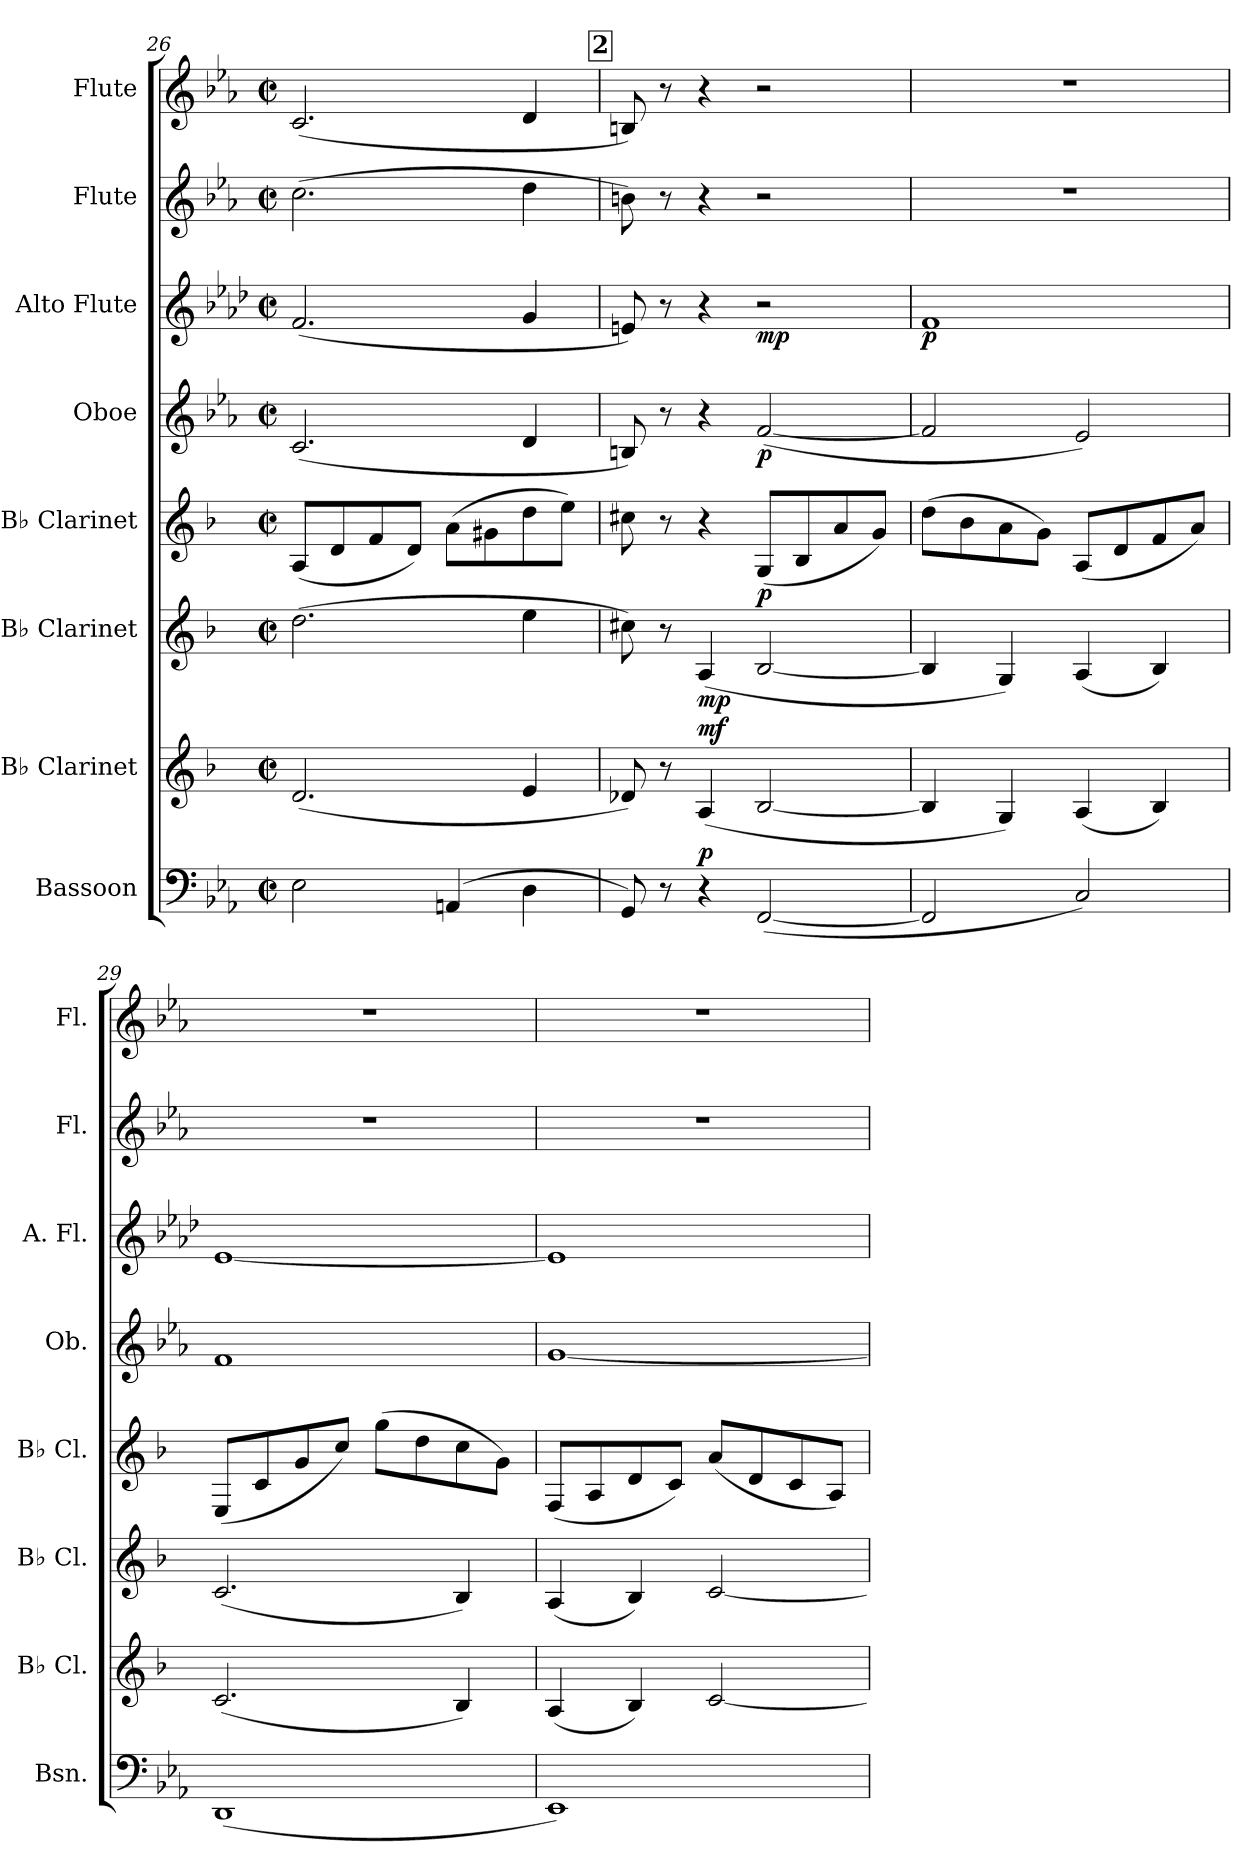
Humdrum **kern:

**kern	**dynam	**kern	**dynam	**kern	**dynam	**kern	**kern	**dynam	**kern	**dynam	**kern	**kern
*part8	*part8	*part7	*part7	*part6	*part6	*part5	*part4	*part4	*part3	*part3	*part2	*part1
*staff8	*staff8	*staff7	*staff7	*staff6	*staff6	*staff5	*staff4	*staff4	*staff3	*staff3	*staff2	*staff1
*I"Bassoon	*	*I"B♭ Clarinet	*	*I"B♭ Clarinet	*	*I"B♭ Clarinet	*I"Oboe	*	*I"Alto Flute	*	*I"Flute	*I"Flute
*I'Bsn.	*	*I'B♭ Cl.	*	*I'B♭ Cl.	*	*I'B♭ Cl.	*I'Ob.	*	*I'A. Fl.	*	*I'Fl.	*I'Fl.
*clefF4	*	*clefG2	*	*clefG2	*	*clefG2	*clefG2	*	*clefG2	*	*clefG2	*clefG2
*	*	*ITrd1c2	*	*ITrd1c2	*	*ITrd1c2	*	*	*ITrd3c5	*	*	*
*k[b-e-a-]	*	*k[b-e-a-]	*	*k[b-e-a-]	*	*k[b-e-a-]	*k[b-e-a-]	*	*k[b-e-a-]	*	*k[b-e-a-]	*k[b-e-a-]
*M2/2	*	*M2/2	*	*M2/2	*	*M2/2	*M2/2	*	*M2/2	*	*M2/2	*M2/2
*met(c|)	*	*met(c|)	*	*met(c|)	*	*met(c|)	*met(c|)	*	*met(c|)	*	*met(c|)	*met(c|)
=26	=26	=26	=26	=26	=26	=26	=26	=26	=26	=26	=26	=26
2E-\	.	(<2.c/	.	(>2.cc\	.	(<8G/L	(<2.c/	.	(<2.c/	.	(>2.cc\	(<2.c/
.	.	.	.	.	.	8c/	.	.	.	.	.	.
.	.	.	.	.	.	8e-/	.	.	.	.	.	.
.	.	.	.	.	.	8c/J)	.	.	.	.	.	.
(>4AAn/	.	.	.	.	.	(>8g\L	.	.	.	.	.	.
.	.	.	.	.	.	8f#X\	.	.	.	.	.	.
4D\	.	4d/	.	4dd\	.	8cc\	4d/	.	4d/	.	4dd\	4d/
.	.	.	.	.	.	8dd\J)	.	.	.	.	.	.
!!LO:LB:g=z
!!LO:REH:place=s1:a:B:fs=14:t=2
=27	=27	=27	=27	=27	=27	=27	=27	=27	=27	=27	=27	=27
8GG/)	.	8c-X/)	.	8bn\)	.	8bn\	8Bn/)	.	8Bn/)	.	8bn\)	8Bn/)
8r	.	8r	.	8r	.	8r	8r	.	8r	.	8r	8r
!	!LO:DY:a	!	!LO:DY:a	!	!LO:DY:b	!	!	!	!	!	!	!
4r	p	(<4G/	mf	(<4G/	mp	4r	4r	.	4r	.	4r	4r
!	!LO:DY:b	!	!	!	!	!	!	!	!	!	!	!
!	!LO:DY:n=1:b	!	!	!	!LO:DY:a	!	!	!LO:DY:b	!	!LO:DY:b	!	!
(<[2FF/	mp p	[2A-/	.	[2A-/	p	(<8F/L	(<[2f/	p	2r	mp	2r	2r
.	.	.	.	.	.	8A-/	.	.	.	.	.	.
.	.	.	.	.	.	8g/	.	.	.	.	.	.
.	.	.	.	.	.	8f/J)	.	.	.	.	.	.
=28	=28	=28	=28	=28	=28	=28	=28	=28	=28	=28	=28	=28
!	!	!	!	!	!	!	!	!	!	!LO:DY:b	!	!
2FF/]	.	4A-/]	.	4A-/]	.	(>8cc\L	2f/]	.	1c	p	1r	1r
.	.	.	.	.	.	8a-\	.	.	.	.	.	.
.	.	4F/)	.	4F/)	.	8g\	.	.	.	.	.	.
.	.	.	.	.	.	8f\J)	.	.	.	.	.	.
2C/)	.	(<4G/	.	(<4G/	.	(<8G/L	2e-/)	.	.	.	.	.
.	.	.	.	.	.	8c/	.	.	.	.	.	.
.	.	4A-/)	.	4A-/)	.	8e-/	.	.	.	.	.	.
.	.	.	.	.	.	8g/J)	.	.	.	.	.	.
=29	=29	=29	=29	=29	=29	=29	=29	=29	=29	=29	=29	=29
(<1DD	.	(<2.B-/	.	(<2.B-/	.	(<8D/L	1f	.	[1B-	.	1r	1r
.	.	.	.	.	.	8B-/	.	.	.	.	.	.
.	.	.	.	.	.	8f/	.	.	.	.	.	.
.	.	.	.	.	.	8b-/J)	.	.	.	.	.	.
.	.	.	.	.	.	(>8ff\L	.	.	.	.	.	.
.	.	.	.	.	.	8cc\	.	.	.	.	.	.
.	.	4A-/)	.	4A-/)	.	8b-\	.	.	.	.	.	.
.	.	.	.	.	.	8f\J)	.	.	.	.	.	.
=30	=30	=30	=30	=30	=30	=30	=30	=30	=30	=30	=30	=30
1EE-)	.	(<4G/	.	(<4G/	.	(<8E-/L	[1g	.	1B-]	.	1r	1r
.	.	.	.	.	.	8G/	.	.	.	.	.	.
.	.	4A-/)	.	4A-/)	.	8c/	.	.	.	.	.	.
.	.	.	.	.	.	8B-/J)	.	.	.	.	.	.
.	.	[2B-/	.	[2B-/	.	(<8g/L	.	.	.	.	.	.
.	.	.	.	.	.	8c/	.	.	.	.	.	.
.	.	.	.	.	.	8B-/	.	.	.	.	.	.
.	.	.	.	.	.	8G/J)	.	.	.	.	.	.
=	=	=	=	=	=	=	=	=	=	=	=	=
*-	*-	*-	*-	*-	*-	*-	*-	*-	*-	*-	*-	*-
